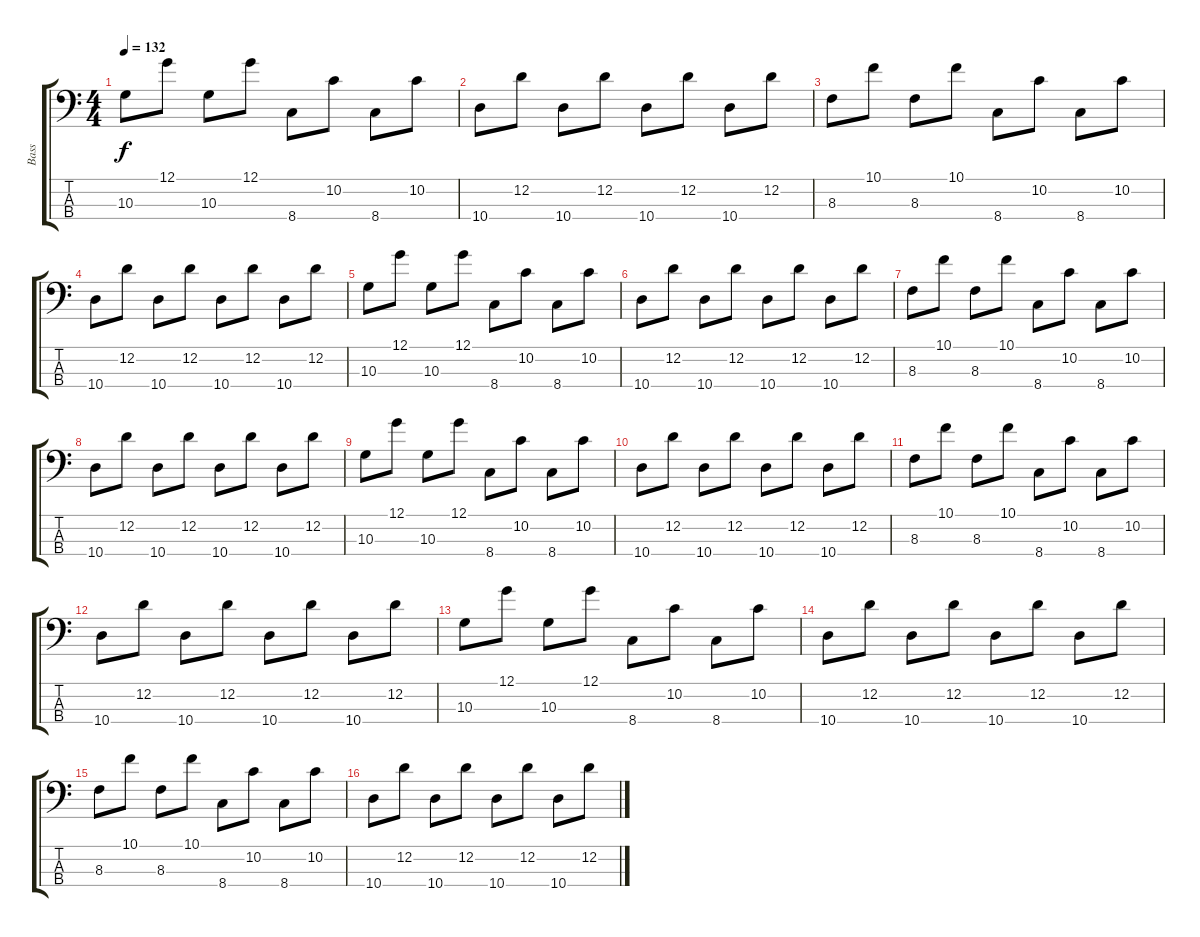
\track ("Bass" "Bass") {instrument electricbasspick}
\staff {score tabs}
\tuning (G2 D2 A1 E1) {hide}
\ts (4 4)
\tempo 132
\clef f4
\ks c
10.3.8{dy f} 12.1.8 10.3.8 12.1.8 8.4.8 10.2.8 8.4.8 10.2.8 |
10.4.8 12.2.8 10.4.8 12.2.8 10.4.8 12.2.8 10.4.8 12.2.8 |
8.3.8 10.1.8 8.3.8 10.1.8 8.4.8 10.2.8 8.4.8 10.2.8 |
10.4.8 12.2.8 10.4.8 12.2.8 10.4.8 12.2.8 10.4.8 12.2.8 |
10.3.8 12.1.8 10.3.8 12.1.8 8.4.8 10.2.8 8.4.8 10.2.8 |
10.4.8 12.2.8 10.4.8 12.2.8 10.4.8 12.2.8 10.4.8 12.2.8 |
8.3.8 10.1.8 8.3.8 10.1.8 8.4.8 10.2.8 8.4.8 10.2.8 |
10.4.8 12.2.8 10.4.8 12.2.8 10.4.8 12.2.8 10.4.8 12.2.8 |
10.3.8 12.1.8 10.3.8 12.1.8 8.4.8 10.2.8 8.4.8 10.2.8 |
10.4.8 12.2.8 10.4.8 12.2.8 10.4.8 12.2.8 10.4.8 12.2.8 |
8.3.8 10.1.8 8.3.8 10.1.8 8.4.8 10.2.8 8.4.8 10.2.8 |
10.4.8 12.2.8 10.4.8 12.2.8 10.4.8 12.2.8 10.4.8 12.2.8 |
10.3.8 12.1.8 10.3.8 12.1.8 8.4.8 10.2.8 8.4.8 10.2.8 |
10.4.8 12.2.8 10.4.8 12.2.8 10.4.8 12.2.8 10.4.8 12.2.8 |
8.3.8 10.1.8 8.3.8 10.1.8 8.4.8 10.2.8 8.4.8 10.2.8 |
10.4.8 12.2.8 10.4.8 12.2.8 10.4.8 12.2.8 10.4.8 12.2.8
